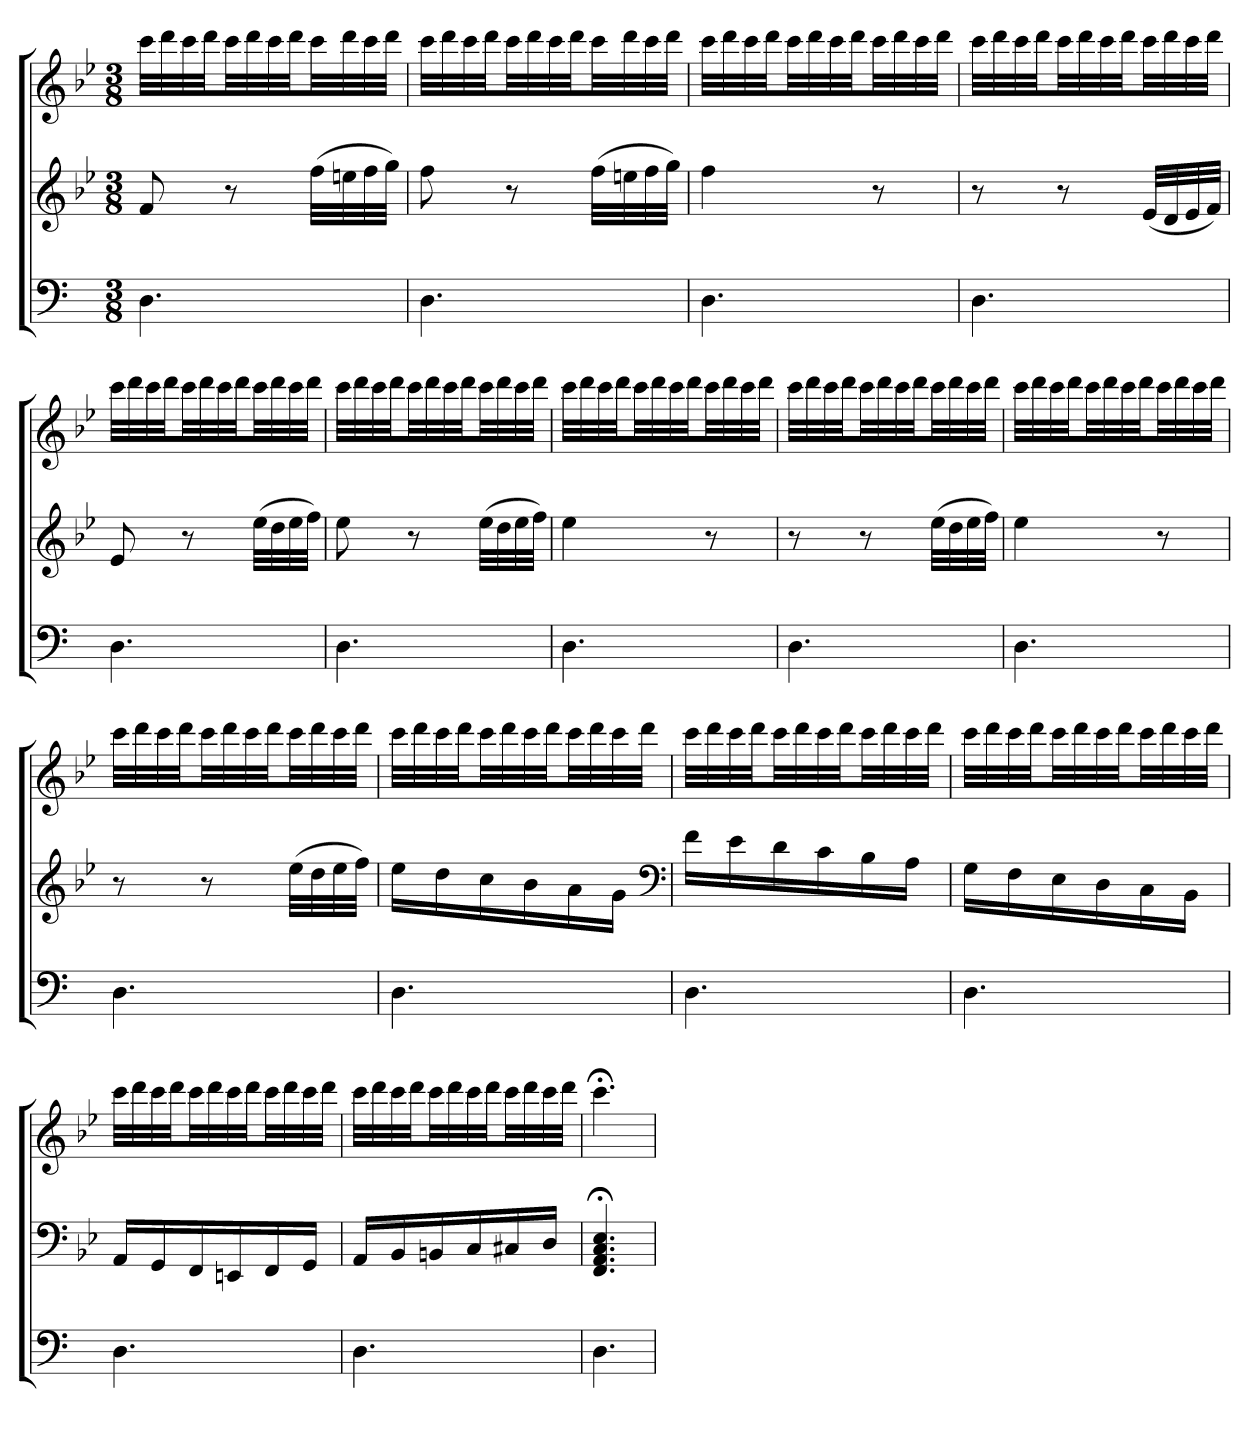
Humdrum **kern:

**kern	**kern	**kern
*part3	*part2	*part1
*staff3	*staff2	*staff1
*	*clefG2	*clefG2
*	*k[b-e-]	*k[b-e-]
*M3/8	*M3/8	*M3/8
=	=	=
4.D	8f	32cccLLL
.	.	32ddd
.	.	32ccc
.	.	32dddJJ
.	8r	32cccLL
.	.	32ddd
.	.	32ccc
.	.	32dddJJ
.	(32ffLLL	32cccLL
.	32een	32ddd
.	32ff	32ccc
.	32ggJJJ)	32dddJJJ
=	=	=
4.D	8ff	32cccLLL
.	.	32ddd
.	.	32ccc
.	.	32dddJJ
.	8r	32cccLL
.	.	32ddd
.	.	32ccc
.	.	32dddJJ
.	(32ffLLL	32cccLL
.	32een	32ddd
.	32ff	32ccc
.	32ggJJJ)	32dddJJJ
=	=	=
4.D	4ff	32cccLLL
.	.	32ddd
.	.	32ccc
.	.	32dddJJ
.	.	32cccLL
.	.	32ddd
.	.	32ccc
.	.	32dddJJ
.	8r	32cccLL
.	.	32ddd
.	.	32ccc
.	.	32dddJJJ
=	=	=
4.D	8r	32cccLLL
.	.	32ddd
.	.	32ccc
.	.	32dddJJ
.	8r	32cccLL
.	.	32ddd
.	.	32ccc
.	.	32dddJJ
.	(32e-LLL	32cccLL
.	32d	32ddd
.	32e-	32ccc
.	32fJJJ)	32dddJJJ
=	=	=
4.D	8e-	32cccLLL
.	.	32ddd
.	.	32ccc
.	.	32dddJJ
.	8r	32cccLL
.	.	32ddd
.	.	32ccc
.	.	32dddJJ
.	(32ee-LLL	32cccLL
.	32dd	32ddd
.	32ee-	32ccc
.	32ffJJJ)	32dddJJJ
=	=	=
4.D	8ee-	32cccLLL
.	.	32ddd
.	.	32ccc
.	.	32dddJJ
.	8r	32cccLL
.	.	32ddd
.	.	32ccc
.	.	32dddJJ
.	(32ee-LLL	32cccLL
.	32dd	32ddd
.	32ee-	32ccc
.	32ffJJJ)	32dddJJJ
=	=	=
4.D	4ee-	32cccLLL
.	.	32ddd
.	.	32ccc
.	.	32dddJJ
.	.	32cccLL
.	.	32ddd
.	.	32ccc
.	.	32dddJJ
.	8r	32cccLL
.	.	32ddd
.	.	32ccc
.	.	32dddJJJ
=	=	=
4.D	8r	32cccLLL
.	.	32ddd
.	.	32ccc
.	.	32dddJJ
.	8r	32cccLL
.	.	32ddd
.	.	32ccc
.	.	32dddJJ
.	(32ee-LLL	32cccLL
.	32dd	32ddd
.	32ee-	32ccc
.	32ffJJJ)	32dddJJJ
=	=	=
4.D	4ee-	32cccLLL
.	.	32ddd
.	.	32ccc
.	.	32dddJJ
.	.	32cccLL
.	.	32ddd
.	.	32ccc
.	.	32dddJJ
.	8r	32cccLL
.	.	32ddd
.	.	32ccc
.	.	32dddJJJ
=	=	=
4.D	8r	32cccLLL
.	.	32ddd
.	.	32ccc
.	.	32dddJJ
.	8r	32cccLL
.	.	32ddd
.	.	32ccc
.	.	32dddJJ
.	(32ee-LLL	32cccLL
.	32dd	32ddd
.	32ee-	32ccc
.	32ffJJJ)	32dddJJJ
=	=	=
4.D	16ee-LL	32cccLLL
.	.	32ddd
.	16dd	32ccc
.	.	32dddJJ
.	16cc	32cccLL
.	.	32ddd
.	16b-	32ccc
.	.	32dddJJ
.	16a	32cccLL
.	.	32ddd
.	16gJJ	32ccc
.	.	32dddJJJ
*	*clefF4	*
=	=	=
4.D	16fLL	32cccLLL
.	.	32ddd
.	16e-	32ccc
.	.	32dddJJ
.	16d	32cccLL
.	.	32ddd
.	16c	32ccc
.	.	32dddJJ
.	16B-	32cccLL
.	.	32ddd
.	16AJJ	32ccc
.	.	32dddJJJ
=	=	=
4.D	16GLL	32cccLLL
.	.	32ddd
.	16F	32ccc
.	.	32dddJJ
.	16E-	32cccLL
.	.	32ddd
.	16D	32ccc
.	.	32dddJJ
.	16C	32cccLL
.	.	32ddd
.	16BB-JJ	32ccc
.	.	32dddJJJ
=	=	=
4.D	16AALL	32cccLLL
.	.	32ddd
.	16GG	32ccc
.	.	32dddJJ
.	16FF	32cccLL
.	.	32ddd
.	16EEn	32ccc
.	.	32dddJJ
.	16FF	32cccLL
.	.	32ddd
.	16GGJJ	32ccc
.	.	32dddJJJ
=	=	=
4.D	16AALL	32cccLLL
.	.	32ddd
.	16BB-	32ccc
.	.	32dddJJ
.	16BBn	32cccLL
.	.	32ddd
.	16C	32ccc
.	.	32dddJJ
.	16C#X	32cccLL
.	.	32ddd
.	16DJJ	32ccc
.	.	32dddJJJ
=	=	=
4.D	4.FF;< 4.AA;< 4.C;< 4.E-;<	4.ccc;<
=	=	=
*-	*-	*-
